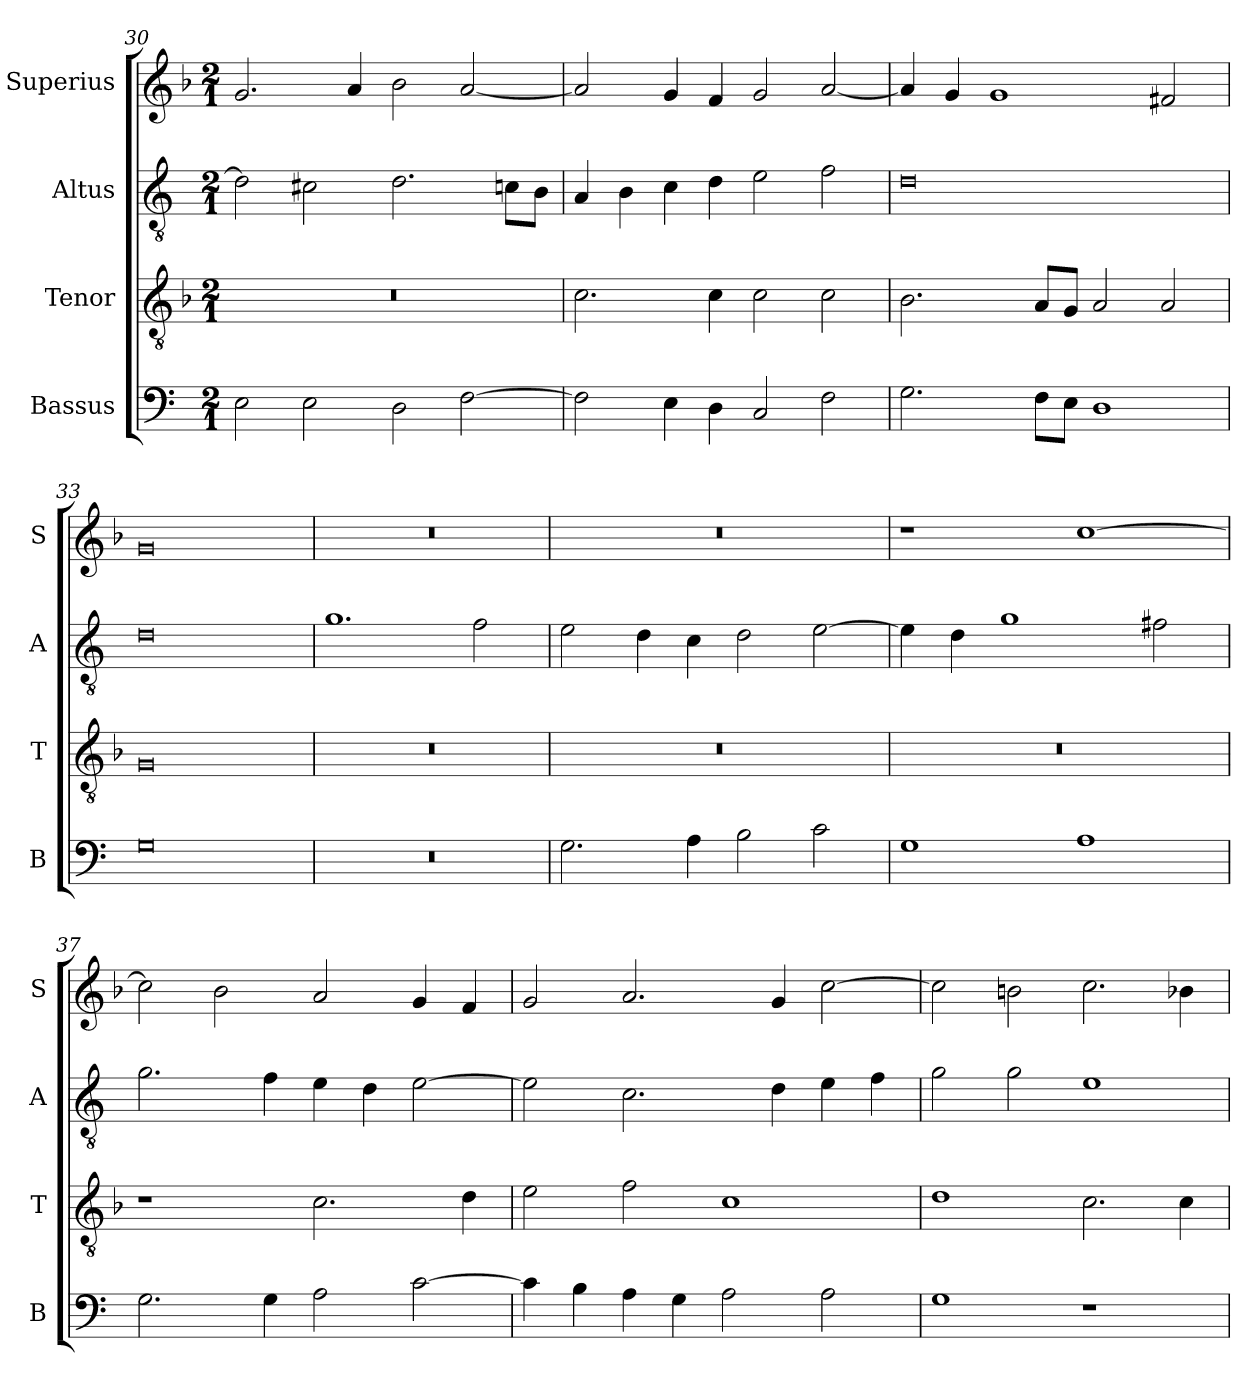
**kern	**kern	**kern	**kern
*part4	*part3	*part2	*part1
*staff4	*staff3	*staff2	*staff1
*I"Bassus	*I"Tenor	*I"Altus	*I"Superius
*I'B	*I'T	*I'A	*I'S
*clefF4	*clefGv2	*clefGv2	*clefG2
*k[]	*k[b-]	*k[]	*k[b-]
*C:	*F:	*C:	*F:
*M2/1	*M2/1	*M2/1	*M2/1
=30	=30	=30	=30
2E	0r	2d]	2.g
2E	.	2c#X	.
.	.	.	4a
2D	.	2.d	2b-
[2F	.	.	[2a
.	.	8cnL	.
.	.	8BJ	.
=31	=31	=31	=31
2F]	2.c	4A	2a]
.	.	4B	.
4E	.	4c	4g
4D	4c	4d	4f
2C	2c	2e	2g
2F	2c	2f	[2a
=32	=32	=32	=32
2.G	2.B-	0d	4a]
.	.	.	4g
.	.	.	1g
8FL	8AL	.	.
8EJ	8GJ	.	.
1D	2A	.	.
.	2A	.	2f#X
=33	=33	=33	=33
0G	0G	0d	0g
=34	=34	=34	=34
0r	0r	1.g	0r
.	.	2f	.
=35	=35	=35	=35
2.G	0r	2e	0r
.	.	4d	.
4A	.	4c	.
2B	.	2d	.
2c	.	[2e	.
=36	=36	=36	=36
1G	0r	4e]	1r
.	.	4d	.
.	.	1g	.
1A	.	.	[1cc
.	.	2f#X	.
=37	=37	=37	=37
2.G	1r	2.g	2cc]
.	.	.	2b-
4G	.	4f	.
2A	2.c	4e	2a
.	.	4d	.
[2c	.	[2e	4g
.	4d	.	4f
=38	=38	=38	=38
4c]	2e	2e]	2g
4B	.	.	.
4A	2f	2.c	2.a
4G	.	.	.
2A	1c	.	.
.	.	4d	4g
2A	.	4e	[2cc
.	.	4f	.
=39	=39	=39	=39
1G	1d	2g	2cc]
.	.	2g	2bn
1r	2.c	1e	2.cc
.	4c	.	4b-X
=	=	=	=
*-	*-	*-	*-
